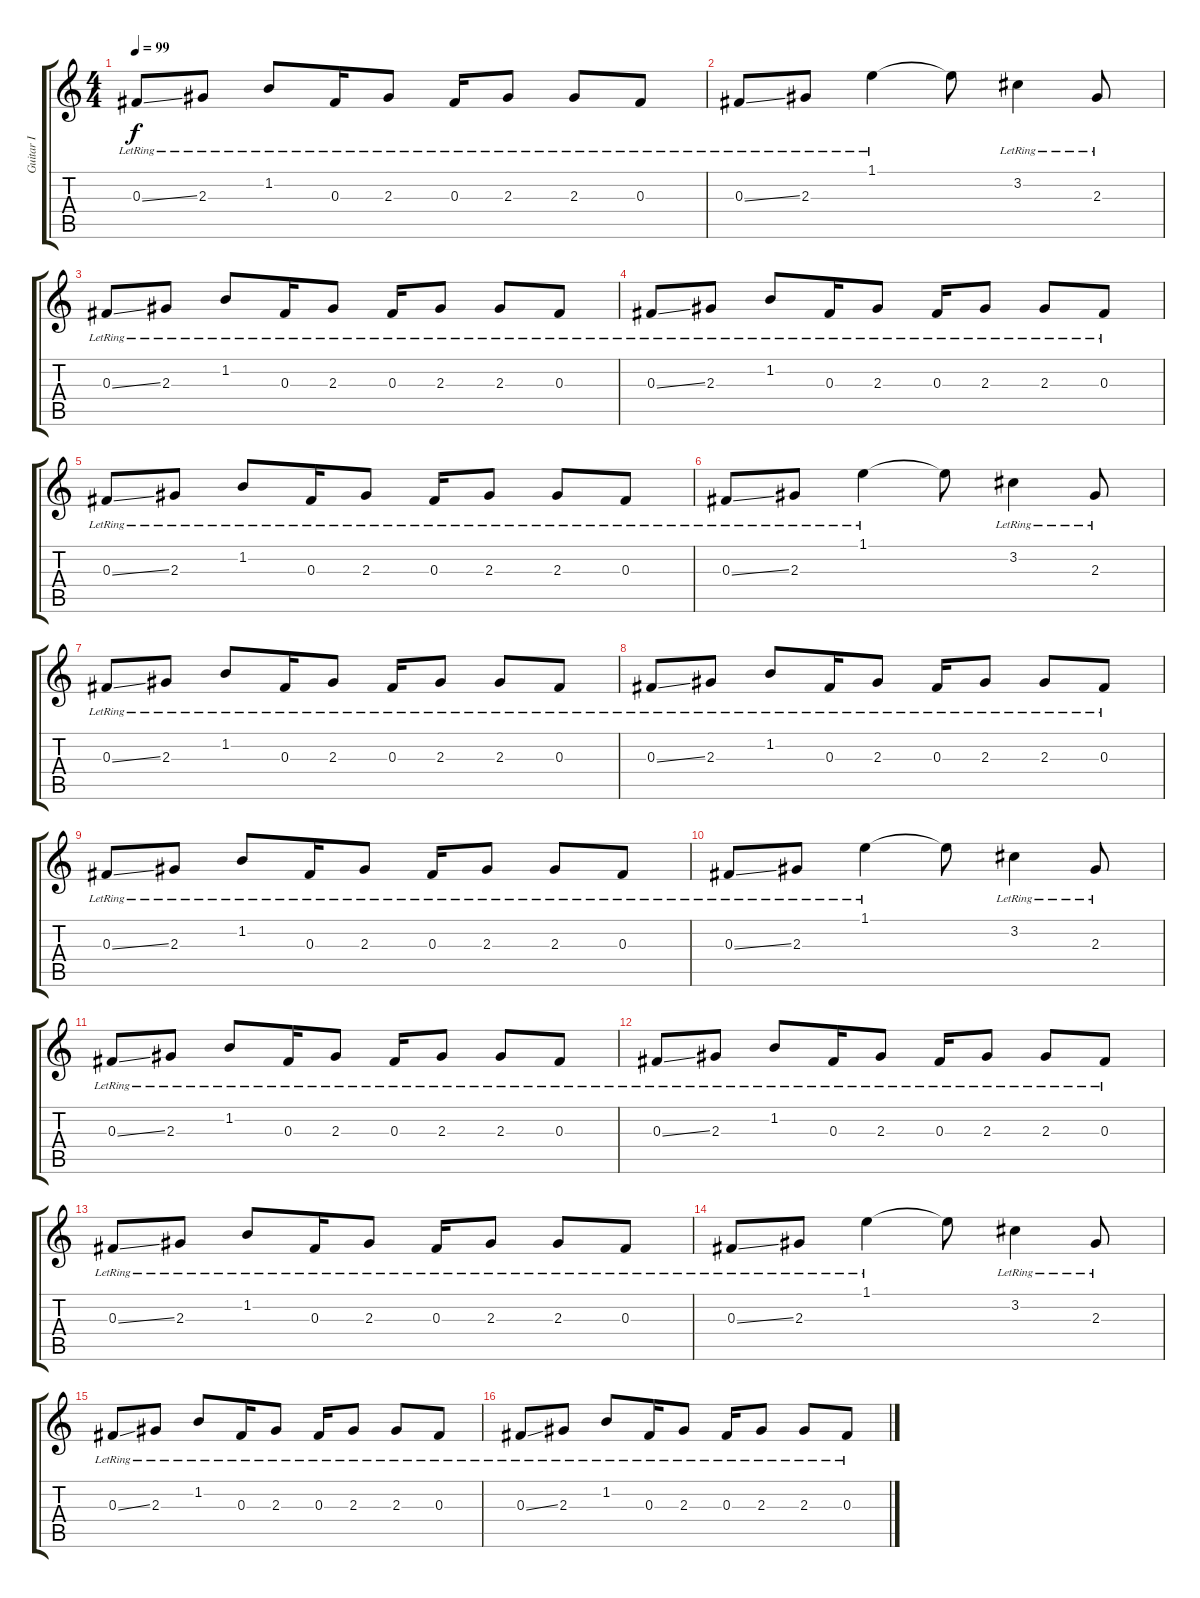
\track ("Guitar I" "Guitar I") {instrument electricguitarjazz}
\staff {score tabs}
\tuning (Eb4 Bb3 Gb3 Db3 Ab2 Db2) {hide}
\ts (4 4)
\tempo 99
\clef g2
\ks c
0.3{ss lr}.8{dy f} 2.3{lr}.8 1.2{lr}.8 0.3{lr}.16 2.3{lr}.8 0.3{lr}.16 2.3{lr}.8 2.3{lr}.8 0.3{lr}.8 |
0.3{ss lr}.8 2.3{lr}.8 1.1{lr}.4 1.1{t}.8 3.2{lr}.4 2.3{lr}.8 |
0.3{ss lr}.8 2.3{lr}.8 1.2{lr}.8 0.3{lr}.16 2.3{lr}.8 0.3{lr}.16 2.3{lr}.8 2.3{lr}.8 0.3{lr}.8 |
0.3{ss lr}.8 2.3{lr}.8 1.2{lr}.8 0.3{lr}.16 2.3{lr}.8 0.3{lr}.16 2.3{lr}.8 2.3{lr}.8 0.3{lr}.8 |
0.3{ss lr}.8 2.3{lr}.8 1.2{lr}.8 0.3{lr}.16 2.3{lr}.8 0.3{lr}.16 2.3{lr}.8 2.3{lr}.8 0.3{lr}.8 |
0.3{ss lr}.8 2.3{lr}.8 1.1{lr}.4 1.1{t}.8 3.2{lr}.4 2.3{lr}.8 |
0.3{ss lr}.8 2.3{lr}.8 1.2{lr}.8 0.3{lr}.16 2.3{lr}.8 0.3{lr}.16 2.3{lr}.8 2.3{lr}.8 0.3{lr}.8 |
0.3{ss lr}.8 2.3{lr}.8 1.2{lr}.8 0.3{lr}.16 2.3{lr}.8 0.3{lr}.16 2.3{lr}.8 2.3{lr}.8 0.3{lr}.8 |
0.3{ss lr}.8 2.3{lr}.8 1.2{lr}.8 0.3{lr}.16 2.3{lr}.8 0.3{lr}.16 2.3{lr}.8 2.3{lr}.8 0.3{lr}.8 |
0.3{ss lr}.8 2.3{lr}.8 1.1{lr}.4 1.1{t}.8 3.2{lr}.4 2.3{lr}.8 |
0.3{ss lr}.8 2.3{lr}.8 1.2{lr}.8 0.3{lr}.16 2.3{lr}.8 0.3{lr}.16 2.3{lr}.8 2.3{lr}.8 0.3{lr}.8 |
0.3{ss lr}.8 2.3{lr}.8 1.2{lr}.8 0.3{lr}.16 2.3{lr}.8 0.3{lr}.16 2.3{lr}.8 2.3{lr}.8 0.3{lr}.8 |
0.3{ss lr}.8 2.3{lr}.8 1.2{lr}.8 0.3{lr}.16 2.3{lr}.8 0.3{lr}.16 2.3{lr}.8 2.3{lr}.8 0.3{lr}.8 |
0.3{ss lr}.8 2.3{lr}.8 1.1{lr}.4 1.1{t}.8 3.2{lr}.4 2.3{lr}.8 |
0.3{ss lr}.8 2.3{lr}.8 1.2{lr}.8 0.3{lr}.16 2.3{lr}.8 0.3{lr}.16 2.3{lr}.8 2.3{lr}.8 0.3{lr}.8 |
0.3{ss lr}.8 2.3{lr}.8 1.2{lr}.8 0.3{lr}.16 2.3{lr}.8 0.3{lr}.16 2.3{lr}.8 2.3{lr}.8 0.3{lr}.8
